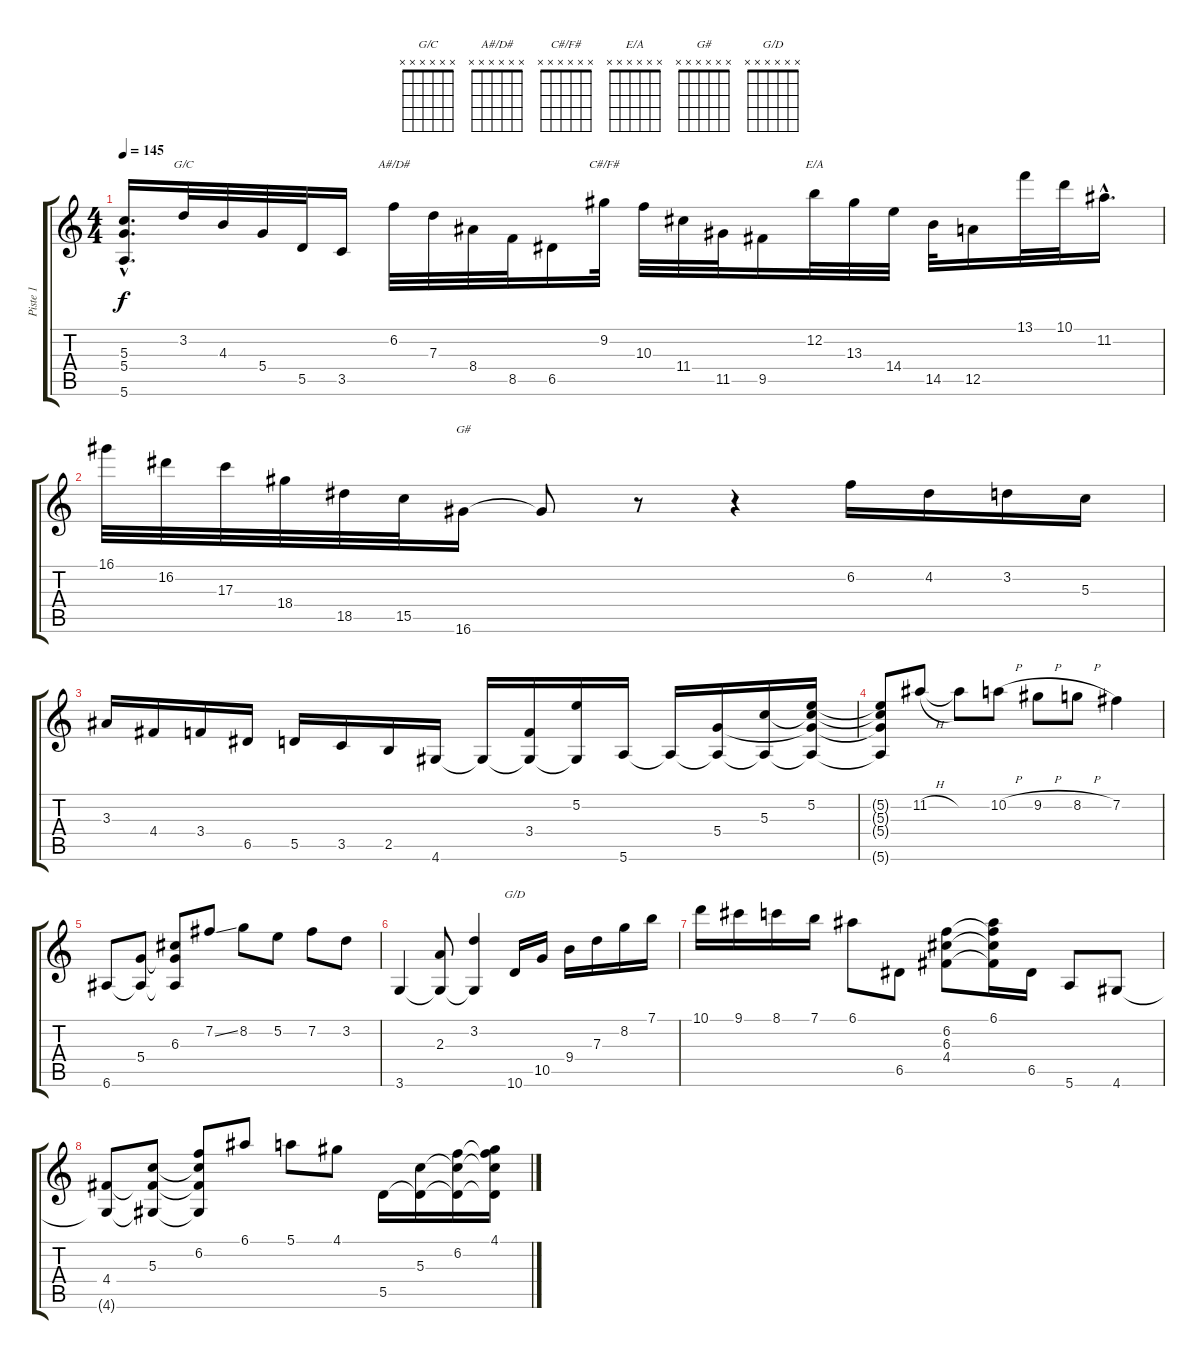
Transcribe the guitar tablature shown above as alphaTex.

\track ("Piste 1" "Piste 1") {instrument electricguitarjazz}
\staff {score tabs}
\tuning (E4 B3 G3 D3 A2 E2) {hide}
\chord ("G/C" x x x x x x) {firstfret 0}
\chord ("A#/D#" x x x x x x) {firstfret 0}
\chord ("C#/F#" x x x x x x) {firstfret 0}
\chord ("E/A" x x x x x x) {firstfret 0}
\chord ("G#" x x x x x x) {firstfret 0}
\chord ("G/D" x x x x x x) {firstfret 0}
\ts (4 4)
\tempo 145
\clef g2
\ks c
(5.3{hac t} 5.4{hac t} 5.6{hac t}).16{d dy f} 3.2.32{ch "G/C"} 4.3.32 5.4.32 5.5.32 3.5.16 6.2.32{ch "A#/D#"} 7.3.32 8.4.32 8.5.32 6.5.16 9.2.32{ch "C#/F#"} 10.3.32 11.4.32 11.5.32 9.5.16 12.2.32{ch "E/A"} 13.3.32 14.4.32 14.5.32 12.5.16 13.1.32 10.1.32 11.2{hac}.16{d} |
16.1.32 16.2.32 17.3.32 18.4.32 18.5.32 15.5.32 16.6.16{ch "G#"} 16.6{t}.8 r.8 r.4 6.2.16 4.2.16 3.2.16 5.3.16 |
3.3.16 4.4.16 3.4.16 6.5.16 5.5.16 3.5.16 2.5.16 4.6.16 4.6{t}.16 (3.4 4.6{t}).16 (5.2 4.6{t}).16 5.6.16 5.6{t}.16 (5.4 5.6{t}).16 (5.3 5.6{t}).16 (5.2 5.3{t} 5.4{t} 5.6{t}).16 |
(5.2{t} 5.3{t} 5.4{t} 5.6{t}).8 11.2{h}.8 11.2{t}.8 10.2{h}.8 9.2{h}.8 8.2{h}.8 7.2.4 |
6.6.8 (5.4 6.6{t}).8 (6.3 5.4{t} 6.6{t}).8 7.2{ss}.8 8.2.8 5.2.8 7.2.8 3.2.8 |
3.6.4 (2.3 3.6{t}).8 (3.2 3.6{t}).4 10.6.16{ch "G/D"} 10.5.16 9.4.16 7.3.16 8.2.16 7.1.16 |
10.1.16 9.1.16 8.1.16 7.1.16 6.1.8 6.5.8 (6.2 6.3 4.4).8 (6.1 6.2{t} 6.3{t} 4.4{t}).16 6.5.16 5.6.8 4.6.8 |
(4.4 4.6{t}).8 (5.3 4.4{t} 4.6{t}).8 (6.2 5.3{t} 4.4{t} 4.6{t}).8 6.1.8 5.1.8 4.1.8 5.5.16 (5.3 5.5{t}).16 (6.2 5.3{t} 5.5{t}).16 (4.1 6.2{t} 5.3{t} 5.5{t}).16
